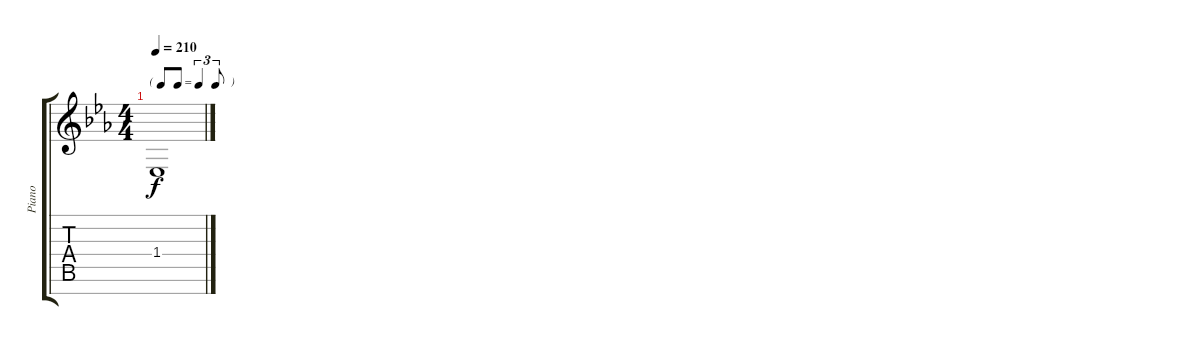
\track ("Piano" "Piano") {instrument acousticgrandpiano}
\staff {score tabs}
\tuning (E4 B3 G3 D3 A2 E2 B1) {hide}
\ts (4 4)
\tf triplet8th
\tempo 210
\clef g2
\ks eb
1.4.1{dy f}
